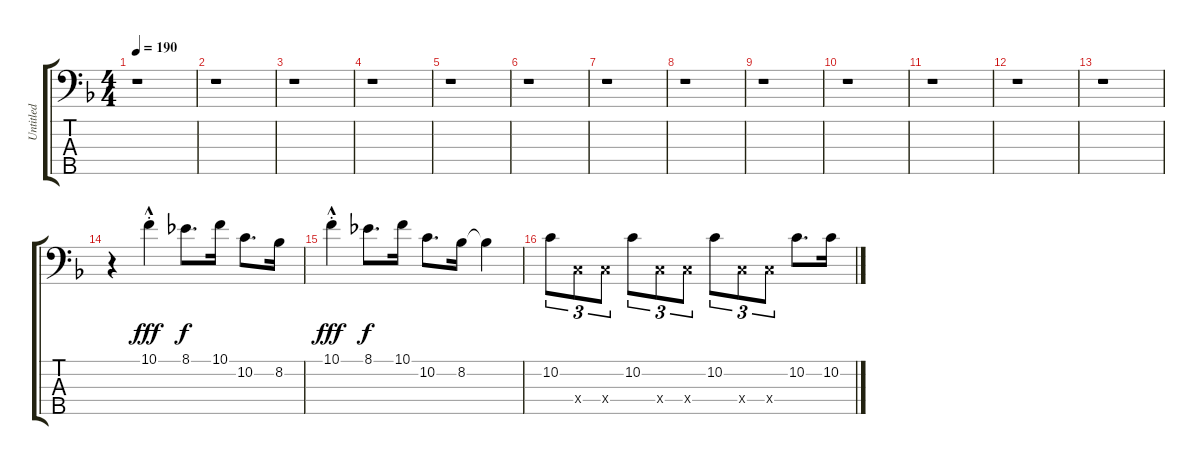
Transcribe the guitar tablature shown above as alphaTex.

\track ("Untitled" "Untitled") {instrument slapbass1}
\staff {score tabs}
\tuning (G2 D2 A1 E1 B0) {hide}
\ts (4 4)
\tempo 190
\clef f4
\ks f
r.1{dy f} |
r.1 |
r.1 |
r.1 |
r.1 |
r.1 |
r.1 |
r.1 |
r.1 |
r.1 |
r.1 |
r.1 |
r.1 |
r.4 10.1{hac st}.4{dy fff} 8.1.8{d dy f} 10.1.16 10.2.8{d} 8.2.16 |
10.1{hac st}.4{dy fff} 8.1.8{d dy f} 10.1.16 10.2.8{d} 8.2.16 8.2{t}.4 |
10.2.8{tu (3 2)} 8.4{x}.8{tu (3 2)} 8.4{x}.8{tu (3 2)} 10.2.8{tu (3 2)} 8.4{x}.8{tu (3 2)} 8.4{x}.8{tu (3 2)} 10.2.8{tu (3 2)} 8.4{x}.8{tu (3 2)} 8.4{x}.8{tu (3 2)} 10.2.8{d} 10.2.16
